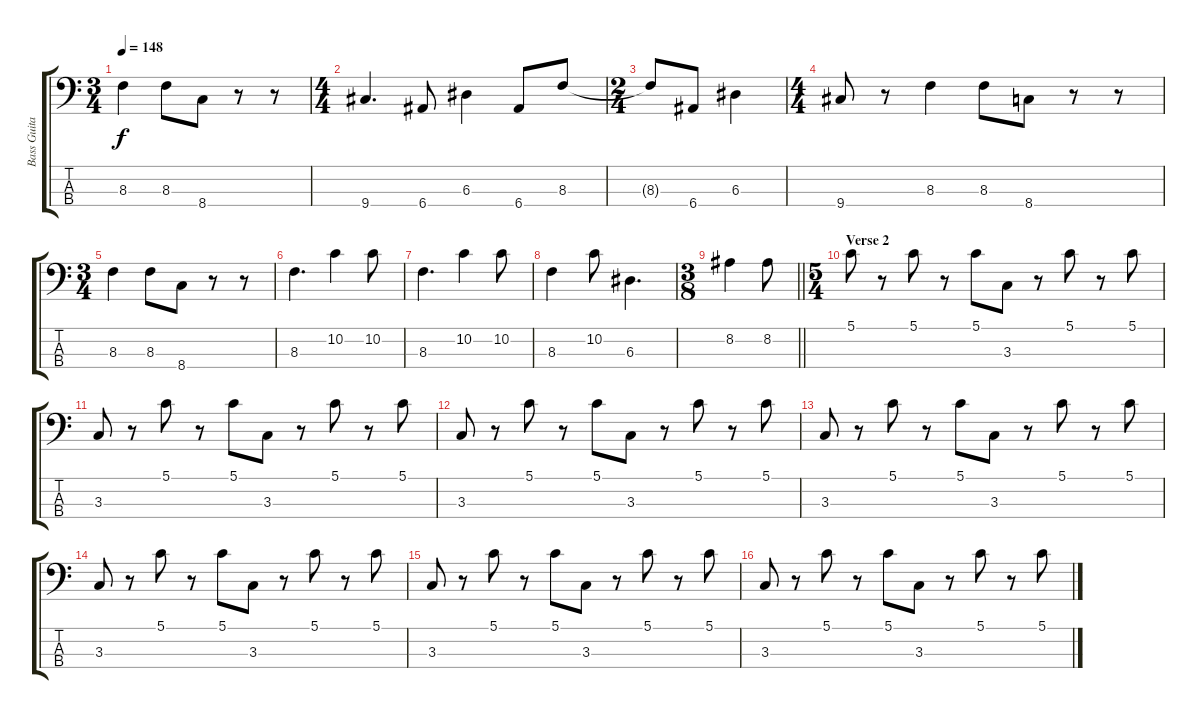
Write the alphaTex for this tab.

\track ("Bass Guitar" "Bass Guita") {instrument electricbassfinger}
\staff {score tabs}
\tuning (G2 D2 A1 E1) {hide}
\ts (3 4)
\tempo 148
\clef f4
\ks c
8.3.4{dy f} 8.3.8 8.4.8 r.8 r.8 |
\ts (4 4)
9.4.4{d} 6.4.8 6.3.4 6.4.8 8.3.8 |
\ts (2 4)
8.3{t}.8 6.4.8 6.3.4 |
\ts (4 4)
9.4.8 r.8 8.3.4 8.3.8 8.4.8 r.8 r.8 |
\ts (3 4)
8.3.4 8.3.8 8.4.8 r.8 r.8 |
8.3.4{d} 10.2.4 10.2.8 |
8.3.4{d} 10.2.4 10.2.8 |
8.3.4 10.2.8 6.3.4{d} |
\ts (3 8)
\barLineRight lightlight
8.2.4 8.2.8 |
\ts (5 4)
\section ("" "Verse 2")
5.1.8 r.8 5.1.8 r.8 5.1.8 3.3.8 r.8 5.1.8 r.8 5.1.8 |
3.3.8 r.8 5.1.8 r.8 5.1.8 3.3.8 r.8 5.1.8 r.8 5.1.8 |
3.3.8 r.8 5.1.8 r.8 5.1.8 3.3.8 r.8 5.1.8 r.8 5.1.8 |
3.3.8 r.8 5.1.8 r.8 5.1.8 3.3.8 r.8 5.1.8 r.8 5.1.8 |
3.3.8 r.8 5.1.8 r.8 5.1.8 3.3.8 r.8 5.1.8 r.8 5.1.8 |
3.3.8 r.8 5.1.8 r.8 5.1.8 3.3.8 r.8 5.1.8 r.8 5.1.8 |
3.3.8 r.8 5.1.8 r.8 5.1.8 3.3.8 r.8 5.1.8 r.8 5.1.8
